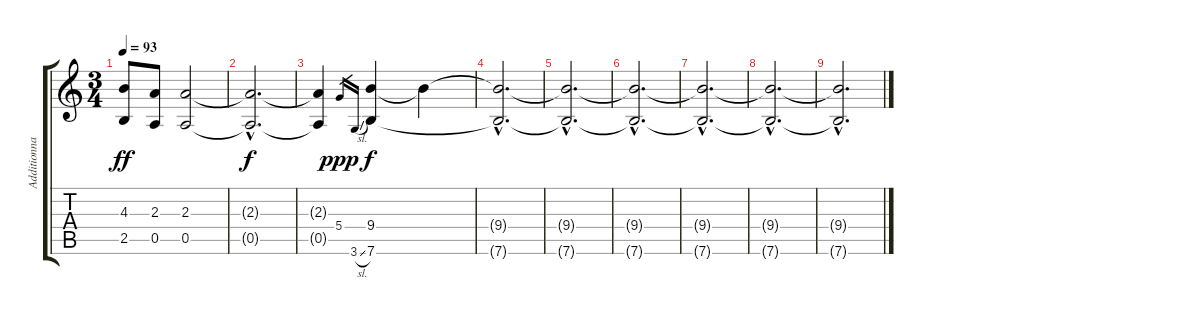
\track ("Additionnal Guitar" "Additionna") {instrument distortionguitar}
\staff {score tabs}
\tuning (E4 B3 G3 D3 A2 E2) {hide}
\ts (3 4)
\tempo 93
\clef g2
\ks c
(4.3 2.5).8{dy ff} (2.3 0.5).8 (2.3 0.5).2 |
(2.3{hac t} 0.5{hac t}).2{d dy f} |
(2.3{t} 0.5{t}).4 5.4.16{gr dy ppp} 3.6{sl}.16{gr} (9.4 7.6).4{dy f} 9.4{t}.4 |
(9.4{hac t} 7.6{hac t}).2{d} |
(9.4{hac t} 7.6{hac t}).2{d} |
(9.4{hac t} 7.6{hac t}).2{d} |
(9.4{hac t} 7.6{hac t}).2{d} |
(9.4{hac t} 7.6{hac t}).2{d volume 0} |
(9.4{hac t} 7.6{hac t}).2{d}
